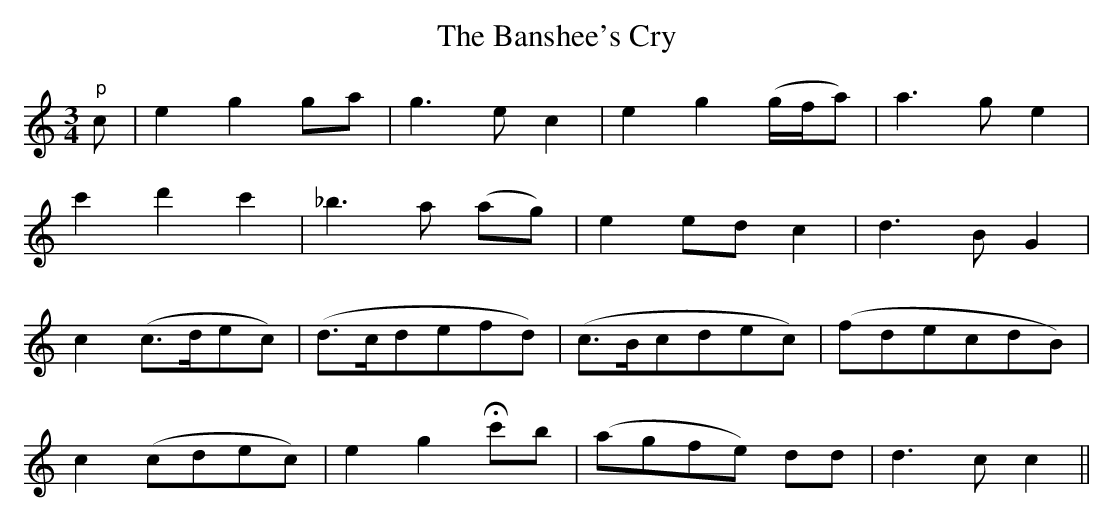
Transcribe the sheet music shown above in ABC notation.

X:1
T: The Banshee's Cry
M: 3/4
L: 1/8
K: C
"p"c|e2 g2 ga|g3 e c2|e2 g2 (g/f/a)|a3 g e2|
c'2 d'2 c'2|_b3 a (ag)|e2 ed c2|d3 B G2|
c2 (c>dec)|(d>cdefd)|(c>Bcdec)|(fdecdB)|
c2 (cdec)|e2 g2 Hc'b|(agfe) dd|d3 c c2||
